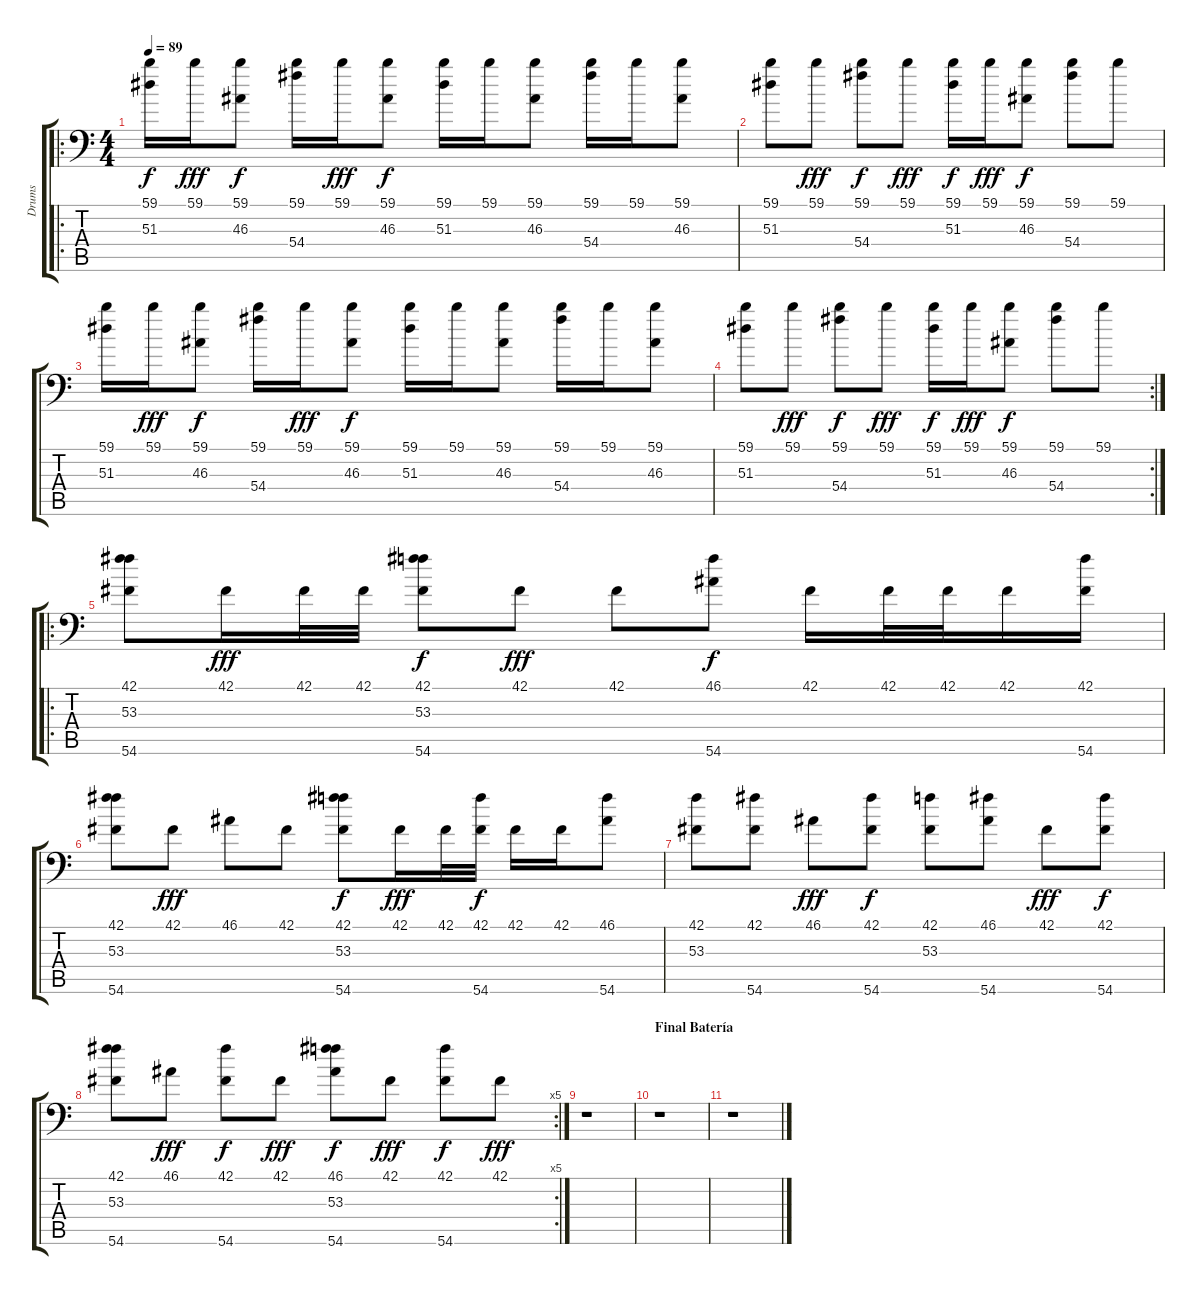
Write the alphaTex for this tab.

\track ("Drums" "Drums") {instrument acousticgrandpiano}
\staff {score tabs}
\tuning (C-1 C-1 C-1 C-1 C-1 C-1) {hide}
\ro
\ts (4 4)
\tempo 89
\clef f4
\ks c
(59.1 51.3).16{dy f} 59.1.16{dy fff} (59.1 46.3).8{dy f} (59.1 54.4).16 59.1.16{dy fff} (59.1 46.3).8{dy f} (59.1 51.3).16 59.1.16 (59.1 46.3).8 (59.1 54.4).16 59.1.16 (59.1 46.3).8 |
(59.1 51.3).8 59.1.8{dy fff} (59.1 54.4).8{dy f} 59.1.8{dy fff} (59.1 51.3).16{dy f} 59.1.16{dy fff} (59.1 46.3).8{dy f} (59.1 54.4).8 59.1.8 |
(59.1 51.3).16 59.1.16{dy fff} (59.1 46.3).8{dy f} (59.1 54.4).16 59.1.16{dy fff} (59.1 46.3).8{dy f} (59.1 51.3).16 59.1.16 (59.1 46.3).8 (59.1 54.4).16 59.1.16 (59.1 46.3).8 |
\rc 2
(59.1 51.3).8 59.1.8{dy fff} (59.1 54.4).8{dy f} 59.1.8{dy fff} (59.1 51.3).16{dy f} 59.1.16{dy fff} (59.1 46.3).8{dy f} (59.1 54.4).8 59.1.8 |
\ro
(42.1 53.3 54.6).8 42.1.16{dy fff} 42.1.32 42.1.32 (42.1 53.3 54.6).8{dy f} 42.1.8{dy fff} 42.1.8 (46.1 54.6).8{dy f} 42.1.16 42.1.32 42.1.32 42.1.16 (42.1 54.6).16 |
(42.1 53.3 54.6).8 42.1.8{dy fff} 46.1.8 42.1.8 (42.1 53.3 54.6).8{dy f} 42.1.16{dy fff} 42.1.32 (42.1 54.6).32{dy f} 42.1.16 42.1.16 (46.1 54.6).8 |
(42.1 53.3).8 (42.1 54.6).8 46.1.8{dy fff} (42.1 54.6).8{dy f} (42.1 53.3).8 (46.1 54.6).8 42.1.8{dy fff} (42.1 54.6).8{dy f} |
\rc 5
(42.1 53.3 54.6).8 46.1.8{dy fff} (42.1 54.6).8{dy f} 42.1.8{dy fff} (46.1 53.3 54.6).8{dy f} 42.1.8{dy fff} (42.1 54.6).8{dy f} 42.1.8{dy fff} |
r.1 |
\section ("" "Final Batería")
r.1 |
r.1
